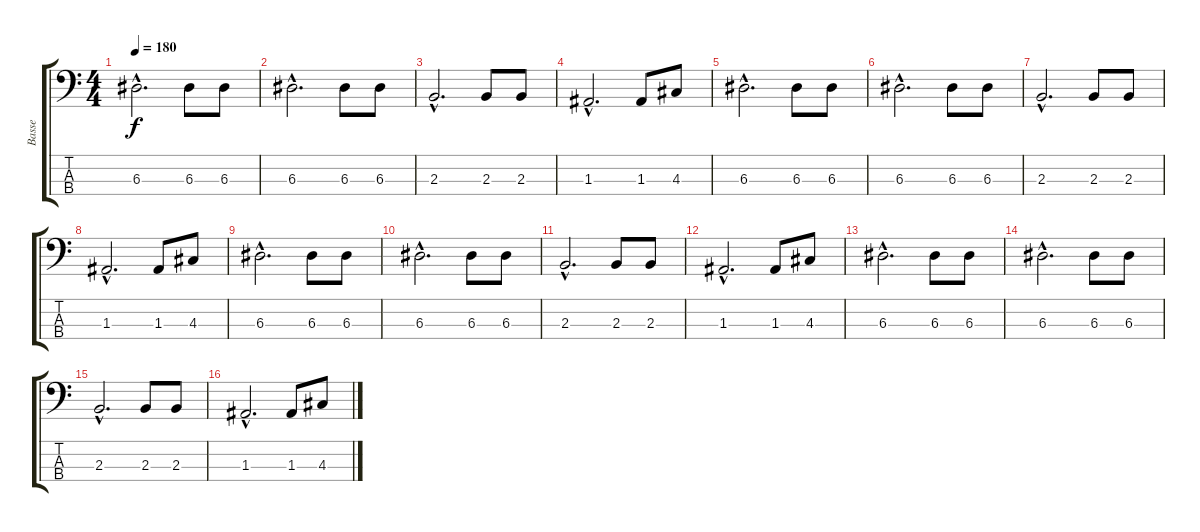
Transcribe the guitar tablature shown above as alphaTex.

\track ("Basse" "Basse") {instrument slapbass1}
\staff {score tabs}
\tuning (G2 D2 A1 D1) {hide}
\ts (4 4)
\tempo 180
\clef f4
\ks c
6.3{hac}.2{d dy f instrument slapbass1} 6.3.8 6.3.8 |
6.3{hac}.2{d} 6.3.8 6.3.8 |
2.3{hac}.2{d} 2.3.8 2.3.8 |
1.3{hac}.2{d} 1.3.8 4.3.8 |
6.3{hac}.2{d} 6.3.8 6.3.8 |
6.3{hac}.2{d} 6.3.8 6.3.8 |
2.3{hac}.2{d} 2.3.8 2.3.8 |
1.3{hac}.2{d} 1.3.8 4.3.8 |
6.3{hac}.2{d} 6.3.8 6.3.8 |
6.3{hac}.2{d} 6.3.8 6.3.8 |
2.3{hac}.2{d} 2.3.8 2.3.8 |
1.3{hac}.2{d} 1.3.8 4.3.8 |
6.3{hac}.2{d} 6.3.8 6.3.8 |
6.3{hac}.2{d} 6.3.8 6.3.8 |
2.3{hac}.2{d} 2.3.8 2.3.8 |
1.3{hac}.2{d} 1.3.8 4.3.8
